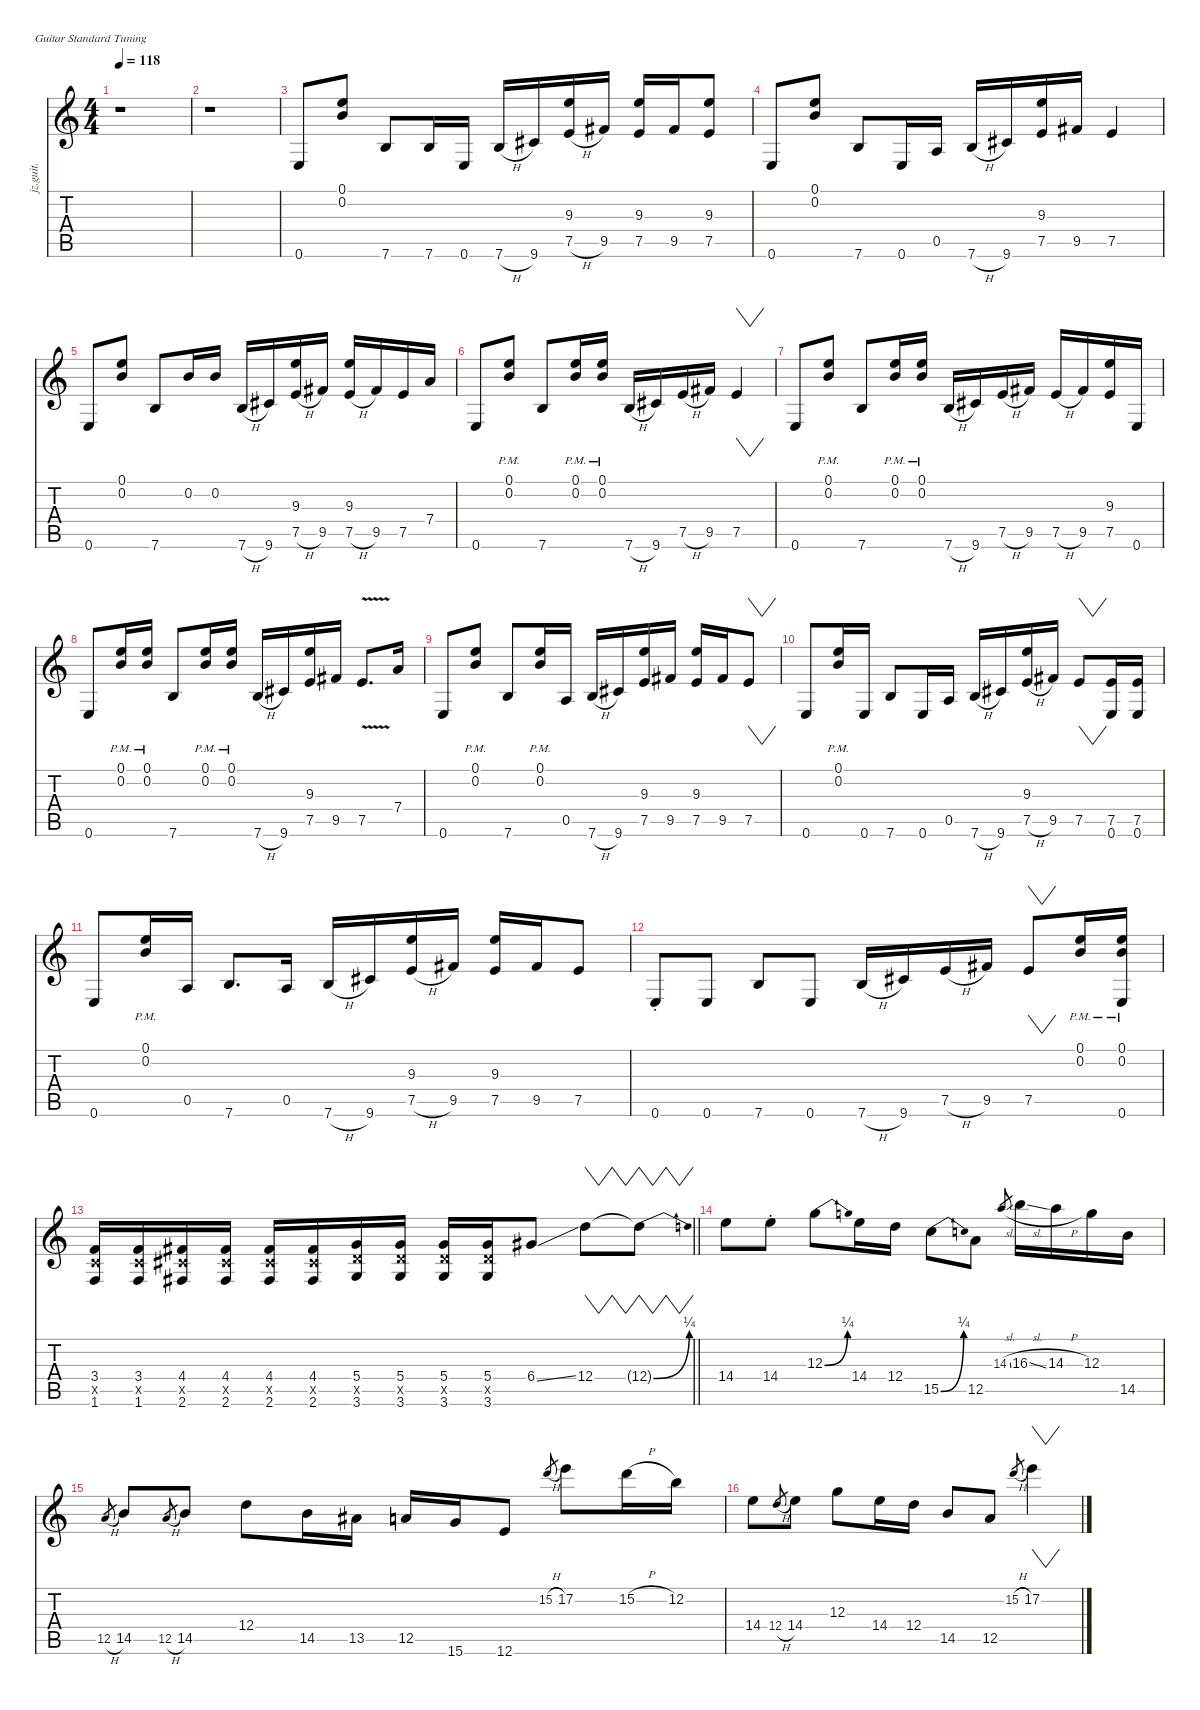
\defaultSystemsLayout 4
\hideDynamics
\bracketExtendMode nobrackets
\otherSystemsTrackNameOrientation horizontal
\track ("Jimi- Guitar" "jz.guit.") {instrument electricguitarjazz}
\staff {score tabs}
\tuning (E4 B3 G3 D3 A2 E2)
\ts (4 4)
\tempo 118
\clef g2
\ks c
r.1{dy ff beam Down} |
r.1{beam Down} |
0.6.8{dy fff beam Up} (0.1 0.2).8{beam Up} 7.6.8{beam Up} 7.6.16{beam Up} 0.6.16{beam Up} 7.6{h}.16{beam Up} 9.6{acc #}.16{beam Up} (9.3 7.5{h}).16{beam Up} 9.5{acc #}.16{beam Up} (9.3 7.5).16{beam Up} 9.5{acc #}.16{beam Up} (9.3 7.5).8{beam Up} |
0.6.8{beam Up} (0.1 0.2).8{beam Up} 7.6.8{beam Up} 0.6.16{beam Up} 0.5.16{beam Up} 7.6{h}.16{beam Up} 9.6{acc #}.16{beam Up} (9.3 7.5).16{beam Up} 9.5{acc #}.16{beam Up} 7.5.4{beam Up} |
0.6.8{beam Up} (0.1 0.2).8{beam Up} 7.6.8{beam Up} 0.2.16{beam Up} 0.2.16{beam Up} 7.6{h}.16{beam Up} 9.6{acc #}.16{beam Up} (9.3 7.5{h}).16{beam Up} 9.5{acc #}.16{beam Up} (9.3 7.5{h}).16{beam Up} 9.5{acc #}.16{beam Up} 7.5.16{beam Up} 7.4.16{beam Up} |
0.6.8{beam Up} (0.1{pm} 0.2{pm}).8{beam Up} 7.6.8{beam Up} (0.1{pm} 0.2{pm}).16{beam Up} (0.1{pm} 0.2{pm}).16{beam Up} 7.6{h}.16{beam Up} 9.6{acc #}.16{beam Up} 7.5{h}.16{beam Up} 9.5{acc #}.16{beam Up} 7.5.4{vw beam Up} |
0.6.8{beam Up} (0.1{pm} 0.2{pm}).8{beam Up} 7.6.8{beam Up} (0.1{pm} 0.2{pm}).16{beam Up} (0.1{pm} 0.2{pm}).16{beam Up} 7.6{h}.16{beam Up} 9.6{acc #}.16{beam Up} 7.5{h}.16{beam Up} 9.5{acc #}.16{beam Up} 7.5{h}.16{beam Up} 9.5{acc #}.16{beam Up} (9.3 7.5).16{beam Up} 0.6.16{beam Up} |
0.6.8{beam Up} (0.1{pm} 0.2{pm}).16{beam Up} (0.1{pm} 0.2{pm}).16{beam Up} 7.6.8{beam Up} (0.1{pm} 0.2{pm}).16{beam Up} (0.1{pm} 0.2{pm}).16{beam Up} 7.6{h}.16{beam Up} 9.6{acc #}.16{beam Up} (9.3 7.5).16{beam Up} 9.5{acc #}.16{beam Up} 7.5{v}.8{d beam Up} 7.4.16{beam Up} |
0.6.8{dy ff beam Up} (0.1{pm} 0.2{pm}).8{beam Up} 7.6.8{beam Up} (0.1{pm} 0.2{pm}).16{beam Up} 0.5.16{beam Up} 7.6{h}.16{beam Up} 9.6{acc #}.16{beam Up} (9.3 7.5).16{beam Up} 9.5{acc #}.16{beam Up} (9.3 7.5).16{beam Up} 9.5{acc #}.16{beam Up} 7.5.8{vw beam Up} |
0.6.8{beam Up} (0.1{pm} 0.2{pm}).16{beam Up} 0.6.16{beam Up} 7.6.8{beam Up} 0.6.16{beam Up} 0.5.16{beam Up} 7.6{h}.16{beam Up} 9.6{acc #}.16{beam Up} (9.3 7.5{h}).16{beam Up} 9.5{acc #}.16{beam Up} 7.5.8{vw beam Up} (7.5 0.6).16{beam Up} (7.5 0.6).16{beam Up} |
0.6.8{beam Up} (0.1{pm} 0.2{pm}).16{beam Up} 0.5.16{beam Up} 7.6.8{d beam Up} 0.5.16{beam Up} 7.6{h}.16{beam Up} 9.6{acc #}.16{beam Up} (9.3 7.5{h}).16{beam Up} 9.5{acc #}.16{beam Up} (9.3 7.5).16{beam Up} 9.5{acc #}.16{beam Up} 7.5.8{beam Up} |
0.6{st}.8{beam Up} 0.6.8{beam Up} 7.6.8{beam Up} 0.6.8{beam Up} 7.6{h}.16{beam Up} 9.6{acc #}.16{beam Up} 7.5{h}.16{beam Up} 9.5{acc #}.16{beam Up} 7.5.8{vw beam Up} (0.1{pm} 0.2{pm}).16{beam Up} (0.1{pm} 0.2{pm} 0.6{pm}).16{beam Up} |
\barLineRight lightlight
(3.4 3.5{x} 1.6).16{beam Up} (3.4 3.5{x} 1.6).16{beam Up} (4.4{acc #} 4.5{x acc #} 2.6{acc #}).16{beam Up} (4.4{acc #} 4.5{x acc #} 2.6{acc #}).16{beam Up} (4.4{acc #} 4.5{x acc #} 2.6{acc #}).16{beam Up} (4.4{acc #} 4.5{x acc #} 2.6{acc #}).16{beam Up} (5.4 5.5{x} 3.6).16{beam Up} (5.4 5.5{x} 3.6).16{beam Up} (5.4 5.5{x} 3.6).16{beam Up} (5.4 5.5{x} 3.6).16{beam Up} 6.4{ss acc #}.8{beam Up} 12.4.8{vw beam Down} 12.4{be (bend 0 0 9.999999599999999 1) t}.8{vw beam Down} |
14.4.8{dy fff beam Down} 14.4{st}.8{beam Down} 12.3{be (bend 0 0 9.999999599999999 1)}.8{beam Down} 14.4.16{beam Down} 12.4.16{beam Down} 15.5{be (bend 0 0 9.999999599999999 1)}.8{beam Down} 12.5.8{beam Down} 14.3{sl}.8{gr dy ff beam Up} 16.3{sl}.16{dy fff beam Down} 14.3{h}.16{beam Down} 12.3.16{beam Down} 14.5.16{beam Down} |
12.5{h}.8{gr dy ff beam Up} 14.5.8{dy fff beam Up} 12.5{h}.8{gr dy ff beam Up} 14.5.8{dy fff beam Up} 12.4.8{beam Down} 14.5.16{beam Down} 13.5{acc #}.16{beam Down} 12.5.16{beam Up} 15.6.16{beam Up} 12.6.8{beam Up} 15.2{h}.8{gr dy ff beam Up} 17.2.8{dy fff beam Down} 15.2{h}.16{beam Down} 12.2.16{beam Down} |
14.4.8{beam Down} 12.4{h}.8{gr dy ff beam Up} 14.4.8{dy fff beam Down} 12.3.8{beam Down} 14.4.16{beam Down} 12.4.16{beam Down} 14.5.8{beam Up} 12.5.8{beam Up} 15.2{h}.8{gr dy ff beam Up} 17.2.4{vw dy fff beam Down}
